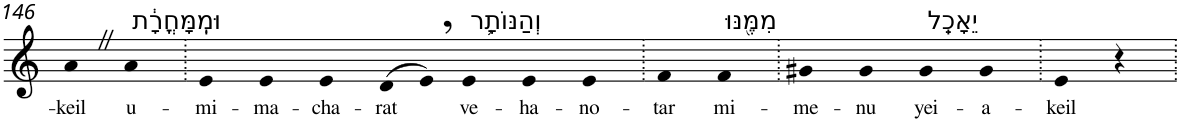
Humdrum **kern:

**kern	**text
*part1	*part1
*staff1	*staff1
*I"Piano	*
*I'Pno	*
!!LO:PB:g=z
*clefG2	*
*k[]	*
=146	=146
!	!LO:LY:b
4aZ	-keil
!LO:TX:a:t=וּמִֽמָּחֳרָ֔ת	!
!	!LO:LY:b
4a	u-
=147.	=147.
!	!LO:LY:b
4e	-mi-
!	!LO:LY:b
4e	-ma-
!	!LO:LY:b
4e	-cha-
!	!LO:LY:b
(>8d	-rat
8e,)	.
!LO:TX:a:t=וְהַנּוֹתָ֥ר	!
!	!LO:LY:b
4e	ve-
!	!LO:LY:b
4e	-ha-
!	!LO:LY:b
4e	-no-
=148.	=148.
!	!LO:LY:b
4f	-tar
!LO:TX:a:t=מִמֶּ֖נּוּ	!
!	!LO:LY:b
4f	mi-
=149.	=149.
!	!LO:LY:b
4g#X	-me-
!	!LO:LY:b
4g#	-nu
!LO:TX:a:t=יֵאָכֵֽל	!
!	!LO:LY:b
4g#	yei-
!	!LO:LY:b
4g#	-a-
=150.	=150.
!	!LO:LY:b
4e	-keil
4r	.
=.	=.
*-	*-
